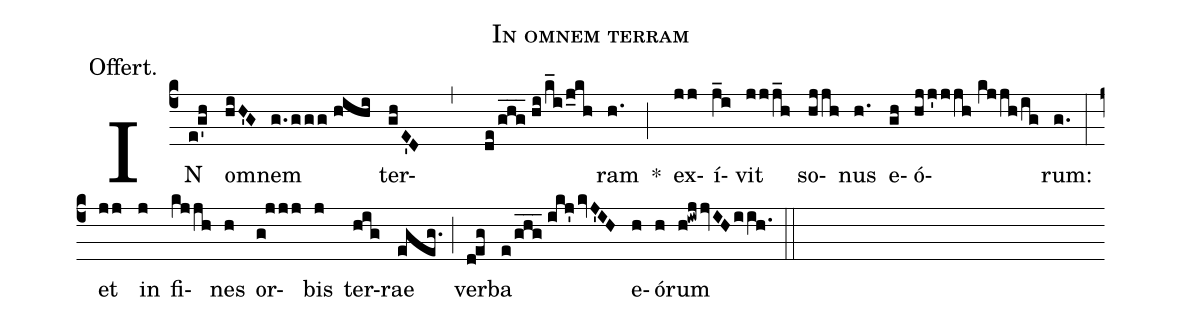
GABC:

name:In omnem terram;
annotation:Offert.;
mode:2;
office-part:Offertory;
%%
(c4) IN(e!g'h) om(hiH'G/)nem(g.ggg//hihi) ter(ghE'D , de/ghg___//hi/k_i/j_kh)ram(h.) *(;)
ex(jj)í(j_i)vit(jjj_h) so(hjjh)nus(h.) e(gh)ó(hjj'jjh//kjjh/ig)rum:(g.) (:)
et(jj) in(j) fi(kjjh)nes(h) or(g!jjj)bis(j) ter(hig)rae(egeg.) (;)
ver(d!eg)ba(e/ghg___//ikj'/kvJ'IH) e(h)ó(h)rum(h!iwjjvIH/iih.) (::)
